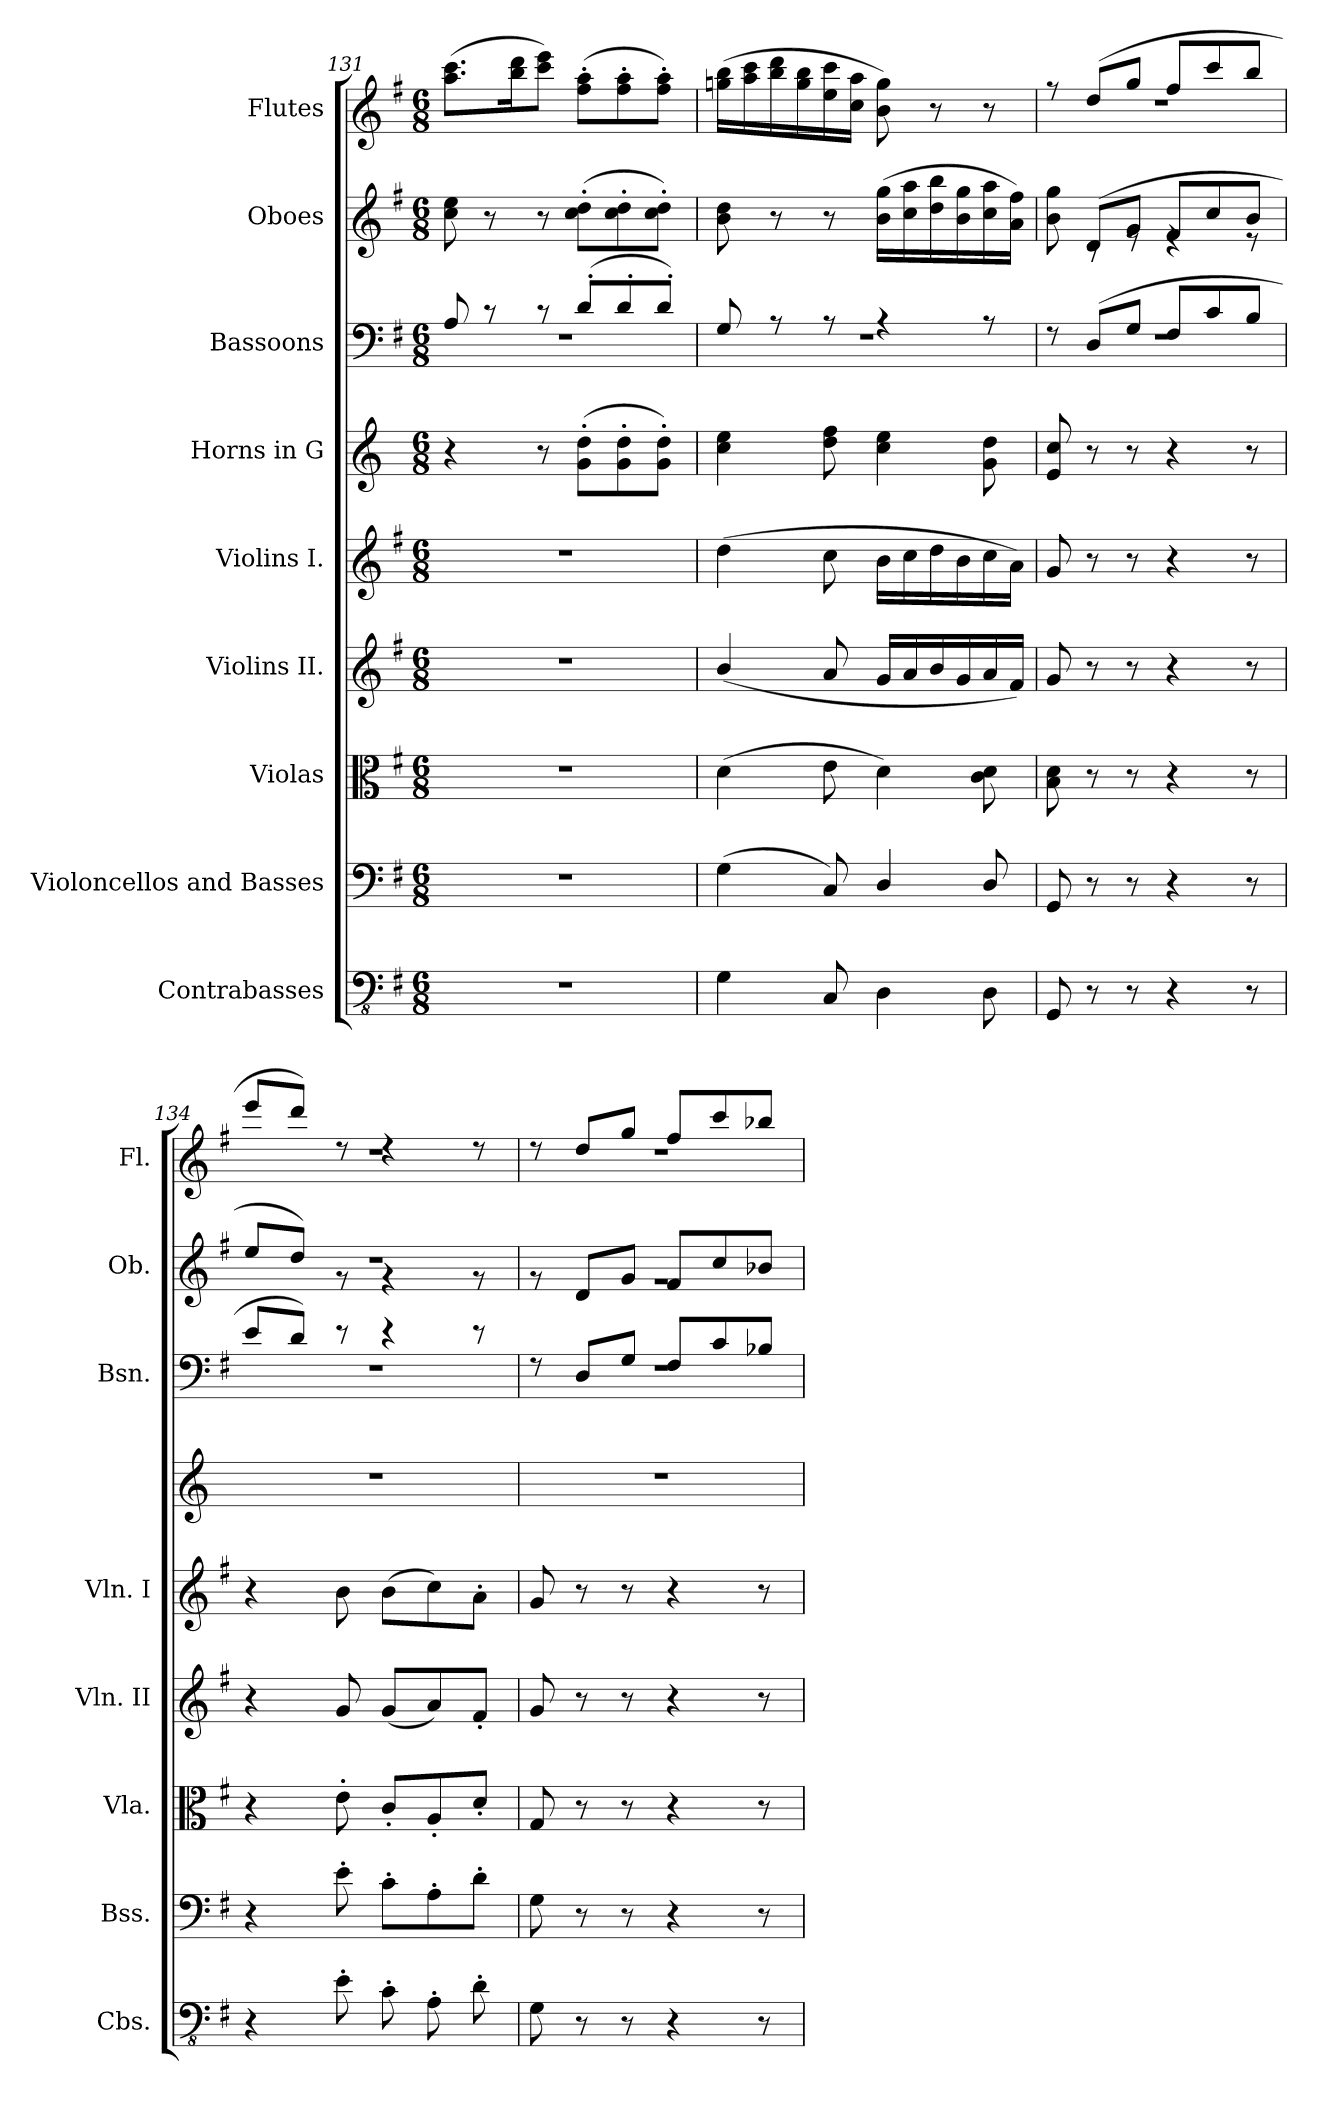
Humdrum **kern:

**kern	**kern	**kern	**kern	**kern	**kern	**kern	**kern	**kern
*part9	*part8	*part7	*part6	*part5	*part4	*part3	*part2	*part1
*staff9	*staff8	*staff7	*staff6	*staff5	*staff4	*staff3	*staff2	*staff1
*I"Contrabasses	*I"Violoncellos and Basses	*I"Violas	*I"Violins II.	*I"Violins I.	*I"Horns in G	*I"Bassoons	*I"Oboes	*I"Flutes
*I'Cbs.	*I'Bss.	*I'Vla.	*I'Vln. II	*I'Vln. I	*	*I'Bsn.	*I'Ob.	*I'Fl.
*clefFv4	*clefF4	*clefC3	*clefG2	*clefG2	*clefG2	*clefF4	*clefG2	*clefG2
*	*	*	*	*	*ITrd3c5	*	*	*
*k[f#]	*k[f#]	*k[f#]	*k[f#]	*k[f#]	*k[f#]	*k[f#]	*k[f#]	*k[f#]
*M6/8	*M6/8	*M6/8	*M6/8	*M6/8	*M6/8	*M6/8	*M6/8	*M6/8
=131	=131	=131	=131	=131	=131	=131	=131	=131
*	*	*	*	*	*	*^	*	*
2.r	2.r	2.r	2.r	2.r	4r	8A/	2.rF	8cc\ 8ee\	(>8.aa\ 8.ccc\L
.	.	.	.	.	.	8r	.	8r	.
.	.	.	.	.	.	.	.	.	16bb\ 16ddd\K
.	.	.	.	.	8r	8r	.	8r	8ccc\ 8eee\J)
.	.	.	.	.	(>8d\' 8a\'L	(>8d'/L	.	(>8cc\' 8dd\'L	(>8ff#\' 8aa\'L
.	.	.	.	.	8d\' 8a\'	8d'/	.	8cc\' 8dd\'	8ff#\' 8aa\'
.	.	.	.	.	8d\' 8a\'J)	8d'/J)	.	8cc\' 8dd\'J)	8ff#\' 8aa\'J)
=132	=132	=132	=132	=132	=132	=132	=132	=132	=132
4GG\	(>4G\	(>4d\	(<4b/	(>4dd\	4g\ 4b\	8G/	2.rF	8b\ 8dd\	(>16ggn\ 16bb\LL
.	.	.	.	.	.	.	.	.	16aa\ 16ccc\
.	.	.	.	.	.	8r	.	8r	16bb\ 16ddd\
.	.	.	.	.	.	.	.	.	16gg\ 16bb\
8CC/	8C/)	8e\	8a/	8cc\	8a\ 8cc\	8r	.	8r	16ee\ 16ccc\
.	.	.	.	.	.	.	.	.	16cc\ 16aa\JJ
4DD\	4D/	4d\)	16g/LL	16b\LL	4g\ 4b\	4r	.	(>16b\ 16gg\LL	8b\ 8gg\)
.	.	.	16a/	16cc\	.	.	.	16cc\ 16aa\	.
.	.	.	16b/	16dd\	.	.	.	16dd\ 16bb\	8r
.	.	.	16g/	16b\	.	.	.	16b\ 16gg\	.
8DD\	8D/	8c\ 8d\	16a/	16cc\	8d\ 8a\	8r	.	16cc\ 16aa\	8r
.	.	.	16f#/JJ)	16a\JJ)	.	.	.	16a\ 16ff#\JJ)	.
!!LO:LB:g=z
=133	=133	=133	=133	=133	=133	=133	=133	=133	=133
*	*	*	*	*	*	*	*	*^	*^
8GGG/	8GG/	8B\ 8d\	8g/	8g/	8B/ 8g/	8r	2.rF	8b\ 8gg\	8ryy	8r	2.rdd
8r	8r	8r	8r	8r	8r	(<8D/L	.	(>8d/L	8rc	(>8dd/L	.
8r	8r	8r	8r	8r	8r	8G/J	.	8g/J	8re	8gg/J	.
4r	4r	4r	4r	4r	4r	8F#/L	.	8f#/L	4re	8ff#/L	.
.	.	.	.	.	.	8c/	.	8cc/	.	8ccc/	.
8r	8r	8r	8r	8r	8r	8B/J	.	8b/J	8re	8bb/J	.
=134	=134	=134	=134	=134	=134	=134	=134	=134	=134	=134	=134
4r	4r	4r	4r	4r	2.r	8e/L	2.rF	8ee/L	2.rdd	8eee/L	2.rdd
.	.	.	.	.	.	8d/J)	.	8dd/J)	.	8ddd/J)	.
8E'\	8e'\	8e'\	8g/	8b\	.	8r	.	8rg	.	8rdd	.
8C'\	8c'\L	8c'/L	(<8g/L	(>8b\L	.	4r	.	4rg	.	4rdd	.
8AA'\	8A'\	8A'/	8a/)	8cc\)	.	.	.	.	.	.	.
8D'\	8d'\J	8d'/J	8f#'/J	8a'\J	.	8r	.	8rg	.	8rdd	.
=135	=135	=135	=135	=135	=135	=135	=135	=135	=135	=135	=135
8GG\	8G\	8G/	8g/	8g/	2.r	8r	2.rF	8rg	2.rg	8rdd	2.rdd
8r	8r	8r	8r	8r	.	8D/L	.	8d/L	.	8dd/L	.
8r	8r	8r	8r	8r	.	8G/J	.	8g/J	.	8gg/J	.
4r	4r	4r	4r	4r	.	8F#/L	.	8f#/L	.	8ff#/L	.
.	.	.	.	.	.	8c/	.	8cc/	.	8ccc/	.
8r	8r	8r	8r	8r	.	8B-X/J	.	8b-X/J	.	8bb-X/J	.
*	*	*	*	*	*	*v	*v	*	*	*v	*v
*	*	*	*	*	*	*	*v	*v	*
=	=	=	=	=	=	=	=	=
*-	*-	*-	*-	*-	*-	*-	*-	*-
